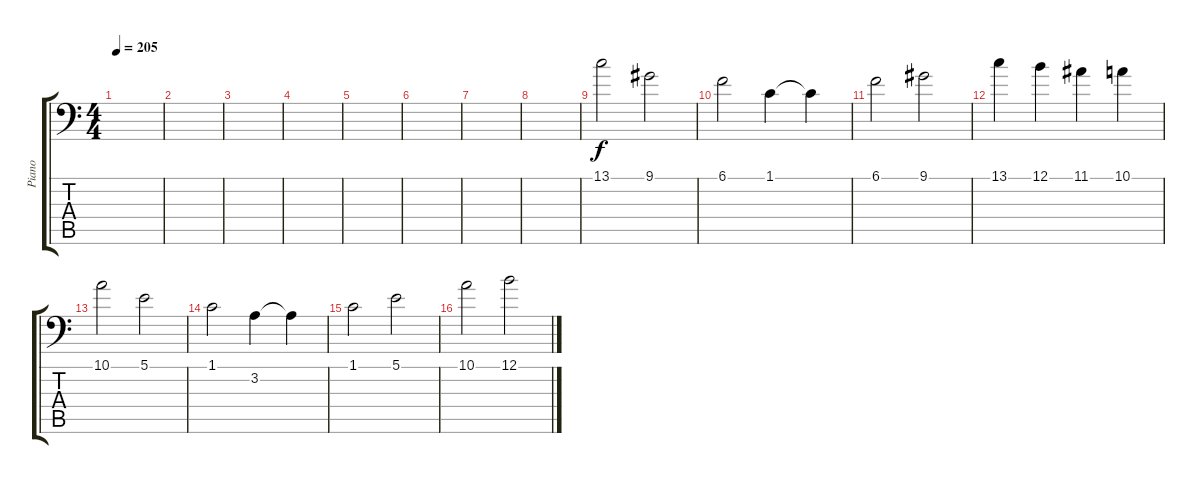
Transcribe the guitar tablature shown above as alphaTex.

\track ("Piano" "Piano") {instrument acousticgrandpiano}
\staff {score tabs}
\tuning (B3 Gb3 D3 A2 E2 A1) {hide}
\ts (4 4)
\tempo 205
\clef f4
\ks c
|
|
|
|
|
|
|
|
13.1.2 9.1.2 |
6.1.2 1.1.4 1.1{t}.4 |
6.1.2 9.1.2 |
13.1.4 12.1.4 11.1.4 10.1.4 |
10.1.2 5.1.2 |
1.1.2 3.2.4 3.2{t}.4 |
1.1.2 5.1.2 |
10.1.2 12.1.2
